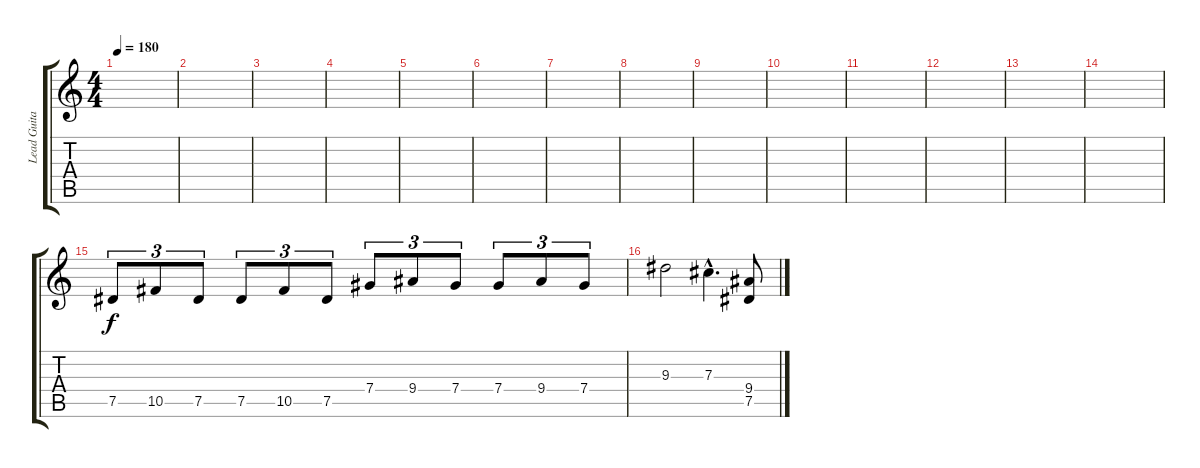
\track ("Lead Guitar" "Lead Guita") {instrument distortionguitar}
\staff {score tabs}
\tuning (Eb4 Bb3 Gb3 Db3 Ab2 Eb2) {hide}
\ts (4 4)
\tempo 180
\clef g2
\ks c
|
|
|
|
|
|
|
|
|
|
|
|
|
|
7.5.8{tu (3 2)} 10.5.8{tu (3 2)} 7.5.8{tu (3 2)} 7.5.8{tu (3 2)} 10.5.8{tu (3 2)} 7.5.8{tu (3 2)} 7.4.8{tu (3 2)} 9.4.8{tu (3 2)} 7.4.8{tu (3 2)} 7.4.8{tu (3 2)} 9.4.8{tu (3 2)} 7.4.8{tu (3 2)} |
9.3.2 7.3{hac}.4{d} (9.4 7.5).8
